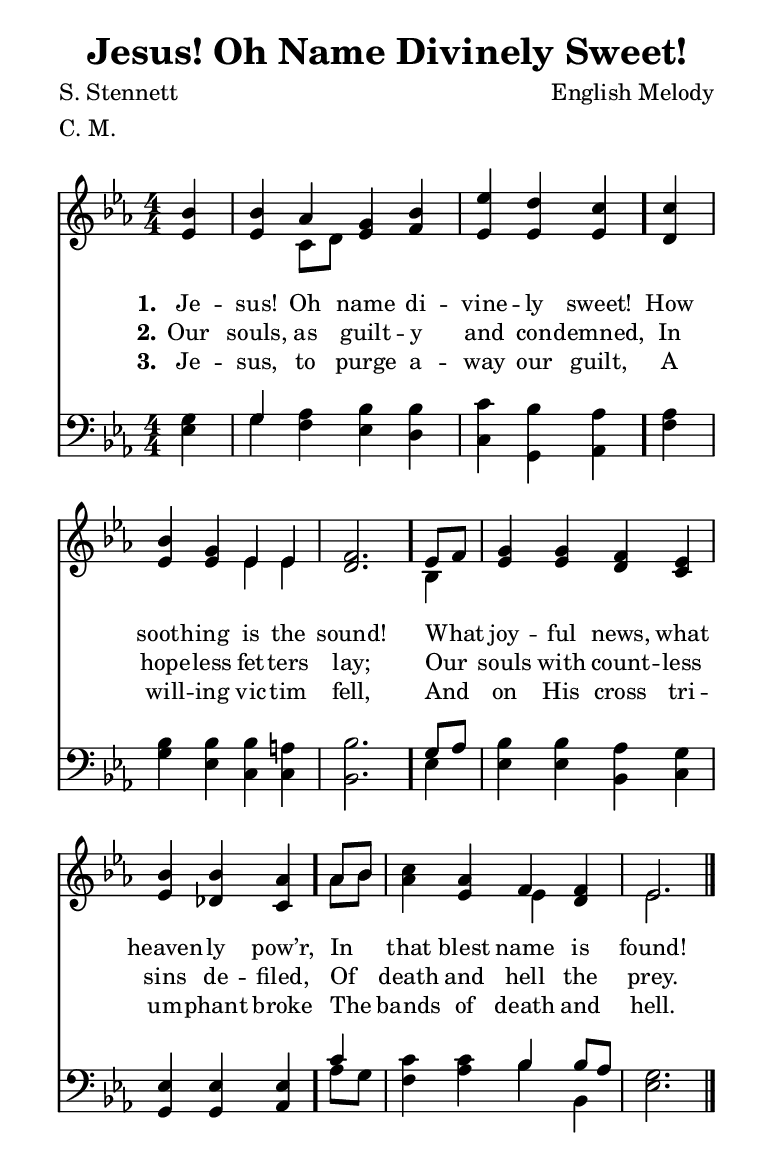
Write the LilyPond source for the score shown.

\include "common/global.ily"
\paper {
  \include "common/paper.ily"
  ragged-last-bottom = ##t
  systems-per-page = ##f
  system-count = #(cond (is-eogsized 2) (#t #f))
}

\header{
  hymnnumber = "170"
  title = "Jesus! Oh Name Divinely Sweet!"
  tunename = "Mendip"
  meter = "C. M."
  poet = "S. Stennett"
  composer = "English Melody"
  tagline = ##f
}

global = {
  \include "common/overrides.ily"
  \override Staff.TimeSignature.style = #'numbered
  \time 4/4
  \override Score.MetronomeMark.transparent = ##t % hide all fermata changes too
  \tempo 4=80
  \key ees \major
  \partial 4
  \autoBeamOff
}

notesSoprano = {
\global
\relative c'' {

  bes4 | bes aes g bes | ees d c
  c4 | bes g ees ees | f2.
  ees8[ f] | g4 g f ees | bes' bes aes
  aes8[ bes] | c4 aes f f | ees2.

  \bar "|."

}
}

notesAlto = {
\global
\relative e' {

  ees4 | ees c8[ d] ees4 f | ees ees ees
  d4 | ees ees ees ees | d2.
  bes4 | ees ees d c | ees des c
  aes'8[ bes] | aes4 ees ees d | ees2.

}
}

notesTenor = {
\global
\relative a {

  g4 | g aes bes bes | c bes aes
  aes4 | bes bes bes a | bes2.
  g8[ aes] | bes4 bes aes g | ees ees ees
  c'4 | c c bes bes8[ aes] | g2.

}
}

notesBass = {
\global
\relative f {

  ees4 | g f ees d | c g aes
  f'4 | g ees c c | bes2.
  ees4 | ees ees bes c | g g aes
  aes'8[ g] | f4 aes bes bes, | ees2.

}
}

wordsA = \lyricmode {
\set stanza = "1."

Je -- sus! Oh name di -- vine -- ly sweet! \bar "."
How sooth -- ing is the sound! \bar "."
What joy -- ful news, what heaven -- ly pow’r, \bar "."
In that blest name is found! \bar "."

}

wordsB = \lyricmode {
\set stanza = "2."

Our souls, as guilt -- y and con -- demned,
In hope -- less fet -- ters lay;
Our souls with count -- less sins de -- filed,
Of death and hell the prey.

}

wordsC = \lyricmode {
\set stanza = "3."

Je -- sus, to purge a -- way our guilt,
A will -- ing vic -- tim fell,
And on His cross tri -- um -- phant broke
The bands of death and hell.

}

\score {
  \context ChoirStaff <<
    \context Staff = upper <<
      \set Staff.autoBeaming = ##f
      \set ChoirStaff.systemStartDelimiter = #'SystemStartBar
      \set ChoirStaff.printPartCombineTexts = ##f
      \partcombine #'(2 . 11) \notesSoprano \notesAlto
      \context NullVoice = sopranos { \voiceOne << \notesSoprano >> }
      \context Lyrics = one   \lyricsto sopranos \wordsA
      \context Lyrics = two   \lyricsto sopranos \wordsB
      \context Lyrics = three \lyricsto sopranos \wordsC
    >>
    \context Staff = men <<
      \set Staff.autoBeaming = ##f
      \clef bass
      \set ChoirStaff.printPartCombineTexts = ##f
      \partcombine #'(2 . 11) \notesTenor \notesBass
    >>
  >>
  \layout {
    \include "common/layout.ily"
  }
  #(cond ((ly:get-option 'eog-midi-permitted) #{ \midi{
    \include "common/midi.ily"
  } #}))
}

\version "2.19.49"  % necessary for upgrading to future LilyPond versions.

% vi:set et ts=2 sw=2 ai nocindent syntax=lilypond:
